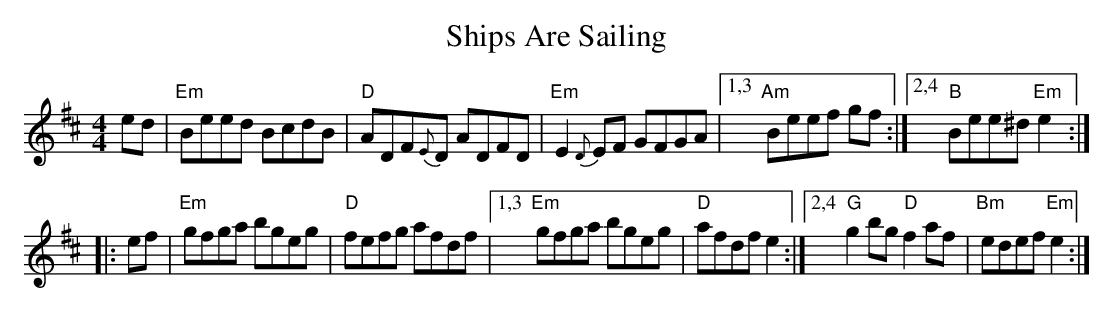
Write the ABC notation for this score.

X:1
T: Ships Are Sailing
M: 4/4
L: 1/8
K: Edor
ed |\
"Em"Beed BcdB | "D"ADF{E}D ADFD | "Em"E2{D}EF GFGA |\
[1,3 "Am"Beef gf :|[2,4 "B"Bee^d "Em"e2 :|
|: ef |\
"Em"gfga bgeg | "D"fefg afdf |\
[1,3 "Em"gfga bgeg | "D"afdf e2 :|\
[2,4 "G"g2bg "D"f2af | "Bm"edef "Em"e2 :|
